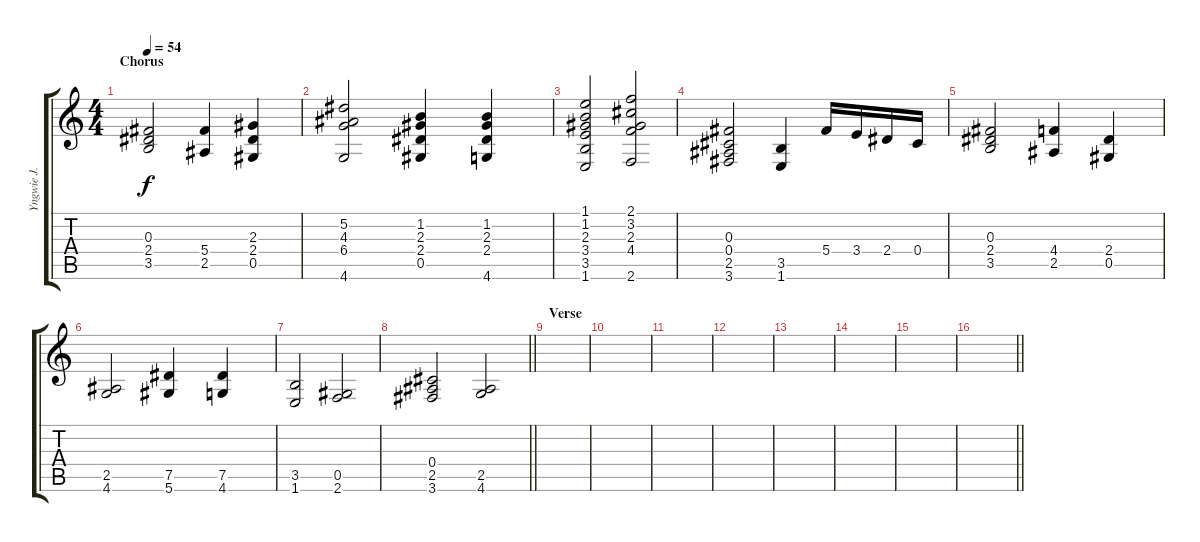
\track ("Yngwie J. Malmsteen" "Yngwie J. ") {instrument distortionguitar}
\staff {score tabs}
\tuning (Eb4 Bb3 Gb3 Db3 Ab2 Eb2) {hide}
\ts (4 4)
\section ("" "Chorus")
\tempo 54
\clef g2
\ks c
(0.3 2.4 3.5).2{dy f} (5.4 2.5).4 (2.3 2.4 0.5).4 |
(5.2 4.3 6.4 4.6).2 (1.2 2.3 2.4 0.5).4 (1.2 2.3 2.4 4.6).4 |
(1.1 1.2 2.3 3.4 3.5 1.6).2 (2.1 3.2 2.3 4.4 2.6).2 |
(0.3 0.4 2.5 3.6).2 (3.5 1.6).4 5.4.16 3.4.16 2.4.16 0.4.16 |
(0.3 2.4 3.5).2 (4.4 2.5).4 (2.4 0.5).4 |
(2.5 4.6).2 (7.5 5.6).4 (7.5 4.6).4 |
(3.5 1.6).2 (0.5 2.6).2 |
\barLineRight lightlight
(0.4 2.5 3.6).2 (2.5 4.6).2 |
\section ("" "Verse")
|
|
|
|
|
|
|
\barLineRight lightlight
